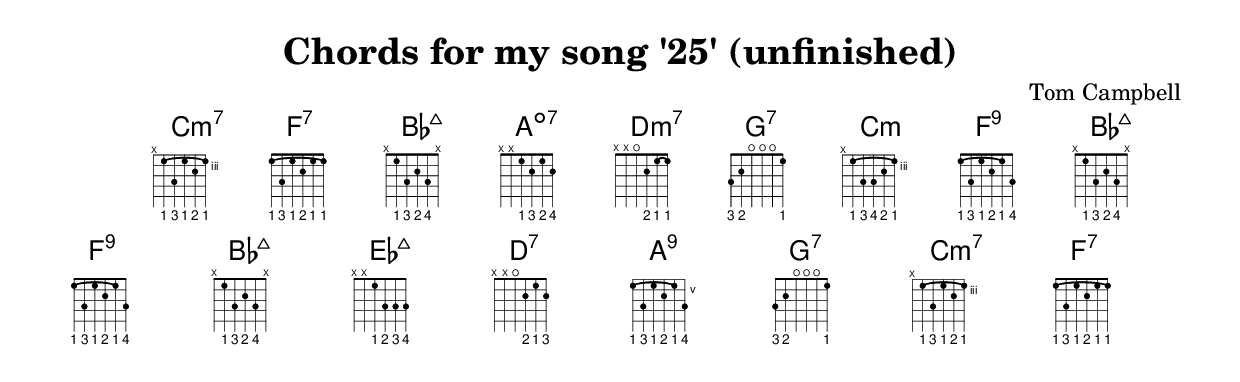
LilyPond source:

\include "predefined-guitar-fretboards.ly"
\header {
	title = "Chords for my song '25' (unfinished)"
	composer = "Tom Campbell"
}

% Shows how to display custom chord charts
% alone on the page.

<<
  \chords {
 	c:m7  f:7 bes:maj7 a:dim7
 	d:m7 g:7
 	c:m f:9
	bes:maj7 f:9
	bes:maj7 ees:maj7 
	d:7 a:9
	g:7
	c:m7 f:7
  }
 	\new FretBoards {
    	\chordmode {
			
			c:m7 f:7 bes:maj7 a:dim7
			
 			d:m7 g:7
			
  			c:m f:9
			
			bes:maj7 f:9
			
			bes:maj7 ees:maj7 
			
			d:7 a:9
			
			g:7
			
			c:m7 f:7
    	}      
	  
    }
  
>>
